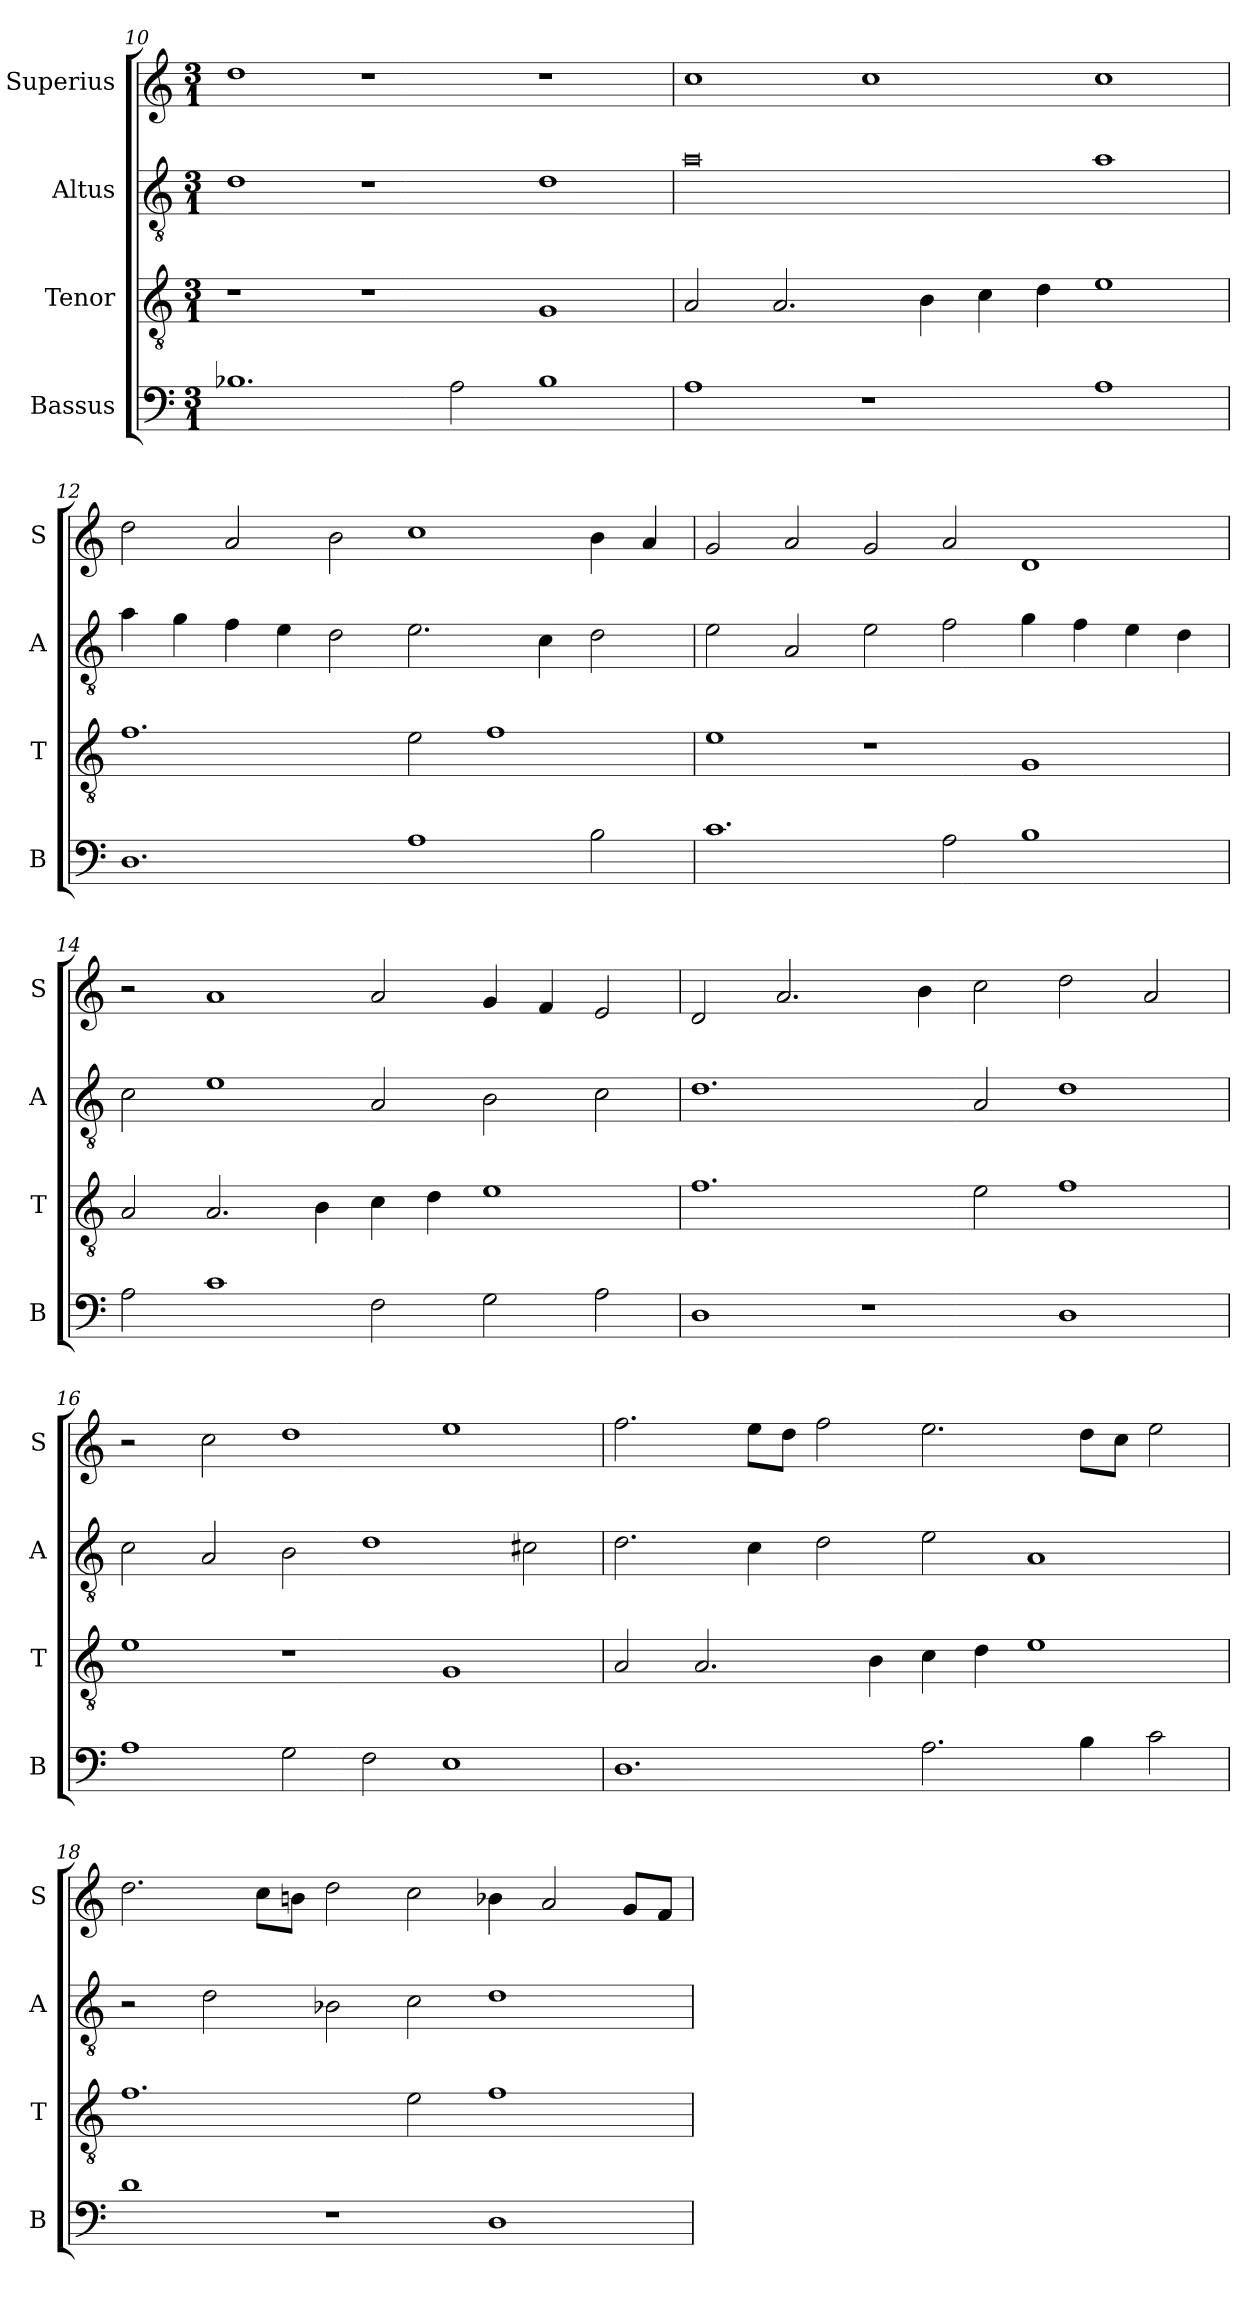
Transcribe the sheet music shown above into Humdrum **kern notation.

**kern	**kern	**kern	**kern
*part4	*part3	*part2	*part1
*staff4	*staff3	*staff2	*staff1
*I"Bassus	*I"Tenor	*I"Altus	*I"Superius
*I'B	*I'T	*I'A	*I'S
*clefF4	*clefGv2	*clefGv2	*clefG2
*k[]	*k[]	*k[]	*k[]
*M3/1	*M3/1	*M3/1	*M3/1
=10	=10	=10	=10
1.B-X	1r	1d	1dd
.	1r	1r	1r
2A\	.	.	.
1B-	1G	1d	1r
=11	=11	=11	=11
1A	2A/	0a	1cc
.	2.A/	.	.
1r	.	.	1cc
.	4B\	.	.
.	4c\	.	.
.	4d\	.	.
1A	1e	1a	1cc
=12	=12	=12	=12
1.D	1.f	4a\	2dd\
.	.	4g\	.
.	.	4f\	2a/
.	.	4e\	.
.	.	2d\	2b\
1A	2e\	2.e\	1cc
.	1f	.	.
.	.	4c\	.
2B\	.	2d\	4b\
.	.	.	4a/
=13	=13	=13	=13
1.c	1e	2e\	2g/
.	.	2A/	2a/
.	1r	2e\	2g/
2A\	.	2f\	2a/
1B	1G	4g\	1d
.	.	4f\	.
.	.	4e\	.
.	.	4d\	.
=14	=14	=14	=14
2A\	2A/	2c\	2r
1c	2.A/	1e	1a
.	4B\	.	.
2F\	4c\	2A/	2a/
.	4d\	.	.
2G\	1e	2B\	4g/
.	.	.	4f/
2A\	.	2c\	2e/
=15	=15	=15	=15
1D	1.f	1.d	2d/
.	.	.	2.a/
1r	.	.	.
.	.	.	4b\
.	2e\	2A/	2cc\
1D	1f	1d	2dd\
.	.	.	2a/
=16	=16	=16	=16
1A	1e	2c\	2r
.	.	2A/	2cc\
2G\	1r	2B\	1dd
2F\	.	1d	.
1E	1G	.	1ee
.	.	2c#X\	.
=17	=17	=17	=17
1.D	2A/	2.d\	2.ff\
.	2.A/	.	.
.	.	4c\	8ee\L
.	.	.	8dd\J
.	.	2d\	2ff\
.	4B\	.	.
2.A\	4c\	2e\	2.ee\
.	4d\	.	.
.	1e	1A	.
4B\	.	.	8dd\L
.	.	.	8cc\J
2c\	.	.	2ee\
=18	=18	=18	=18
1d	1.f	2r	2.dd\
.	.	2d\	.
.	.	.	8cc\L
.	.	.	8bn\J
1r	.	2B-X\	2dd\
.	2e\	2c\	2cc\
1D	1f	1d	4b-X\
.	.	.	2a/
.	.	.	8g/L
.	.	.	8f/J
=	=	=	=
*-	*-	*-	*-
